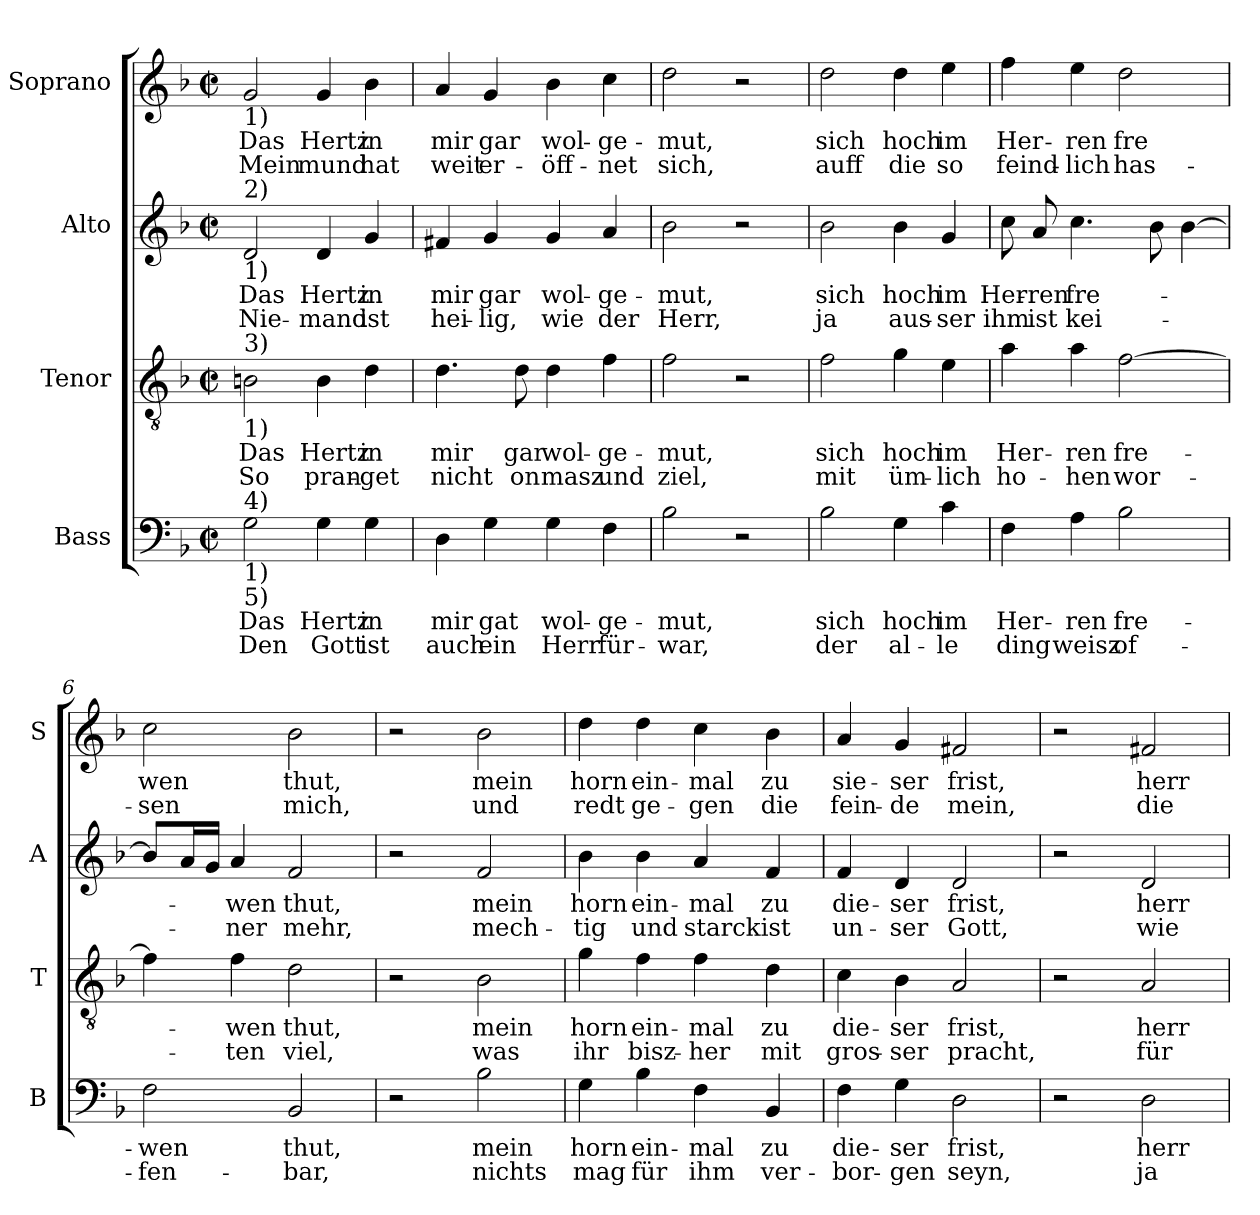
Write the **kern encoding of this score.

**kern	**text	**text	**kern	**text	**text	**kern	**text	**text	**kern	**text	**text
*part4	*part4	*part4	*part3	*part3	*part3	*part2	*part2	*part2	*part1	*part1	*part1
*staff4	*staff4	*staff4	*staff3	*staff3	*staff3	*staff2	*staff2	*staff2	*staff1	*staff1	*staff1
*I"Bass	*	*	*I"Tenor	*	*	*I"Alto	*	*	*I"Soprano	*	*
*I'B	*	*	*I'T	*	*	*I'A	*	*	*I'S	*	*
*clefF4	*	*	*clefGv2	*	*	*clefG2	*	*	*clefG2	*	*
*k[b-]	*	*	*k[b-]	*	*	*k[b-]	*	*	*k[b-]	*	*
*F:	*	*	*F:	*	*	*F:	*	*	*F:	*	*
*M2/2	*	*	*M2/2	*	*	*M2/2	*	*	*M2/2	*	*
*met(c|)	*	*	*met(c|)	*	*	*met(c|)	*	*	*met(c|)	*	*
=1	=1	=1	=1	=1	=1	=1	=1	=1	=1	=1	=1
!	!	!	!	!	!	!	!	!	!LO:TX:b:t=1)	!	!
!	!	!	!	!	!	!LO:TX:a:t=2)	!	!	!	!	!
!	!	!	!	!	!	!LO:TX:b:t=1)	!	!	!	!	!
!	!	!	!LO:TX:a:t=3)	!	!	!	!	!	!	!	!
!	!	!	!LO:TX:b:t=1)	!	!	!	!	!	!	!	!
!LO:TX:a:t=4)	!	!	!	!	!	!	!	!	!	!	!
!LO:TX:b:t=1)	!	!	!	!	!	!	!	!	!	!	!
!LO:TX:b:t=5)	!	!	!	!	!	!	!	!	!	!	!
!	!LO:LY:b	!LO:LY:b	!	!LO:LY:b	!LO:LY:b	!	!LO:LY:b	!LO:LY:b	!	!LO:LY:b	!LO:LY:b
2G\	Das	Den	2Bn\	Das	So	2d/	Das	Nie-	2g/	Das	Mein
!	!LO:LY:b	!LO:LY:b	!	!LO:LY:b	!LO:LY:b	!	!LO:LY:b	!LO:LY:b	!	!LO:LY:b	!LO:LY:b
4G\	Hertz	Gott	4B\	Hertz	pran-	4d/	Hertz	-mand	4g/	Hertz	mund
!	!LO:LY:b	!LO:LY:b	!	!LO:LY:b	!LO:LY:b	!	!LO:LY:b	!LO:LY:b	!	!LO:LY:b	!LO:LY:b
4G\	in	ist	4d\	in	-get	4g/	in	ist	4b-\	in	hat
=2	=2	=2	=2	=2	=2	=2	=2	=2	=2	=2	=2
!	!LO:LY:b	!LO:LY:b	!	!LO:LY:b	!LO:LY:b	!	!LO:LY:b	!LO:LY:b	!	!LO:LY:b	!LO:LY:b
4D\	mir	auch	4.d\	mir	nicht	4f#X/	mir	hei-	4a/	mir	weit
!	!LO:LY:b	!LO:LY:b	!	!	!	!	!LO:LY:b	!LO:LY:b	!	!LO:LY:b	!LO:LY:b
4G\	gat	ein	.	.	.	4g/	gar	-lig,	4g/	gar	er-
!	!	!	!	!LO:LY:b	!LO:LY:b	!	!	!	!	!	!
.	.	.	8d\	gar	on	.	.	.	.	.	.
!	!LO:LY:b	!LO:LY:b	!	!LO:LY:b	!LO:LY:b	!	!LO:LY:b	!LO:LY:b	!	!LO:LY:b	!LO:LY:b
4G\	wol-	Herr	4d\	wol-	masz	4g/	wol-	wie	4b-\	wol-	-öff-
!	!LO:LY:b	!LO:LY:b	!	!LO:LY:b	!LO:LY:b	!	!LO:LY:b	!LO:LY:b	!	!LO:LY:b	!LO:LY:b
4F\	-ge-	für-	4f\	-ge-	und	4a/	-ge-	der	4cc\	-ge-	-net
=3	=3	=3	=3	=3	=3	=3	=3	=3	=3	=3	=3
!	!LO:LY:b	!LO:LY:b	!	!LO:LY:b	!LO:LY:b	!	!LO:LY:b	!LO:LY:b	!	!LO:LY:b	!LO:LY:b
2B-\	-mut,	-war,	2f\	-mut,	ziel,	2b-\	-mut,	Herr,	2dd\	-mut,	sich,
2r	.	.	2r	.	.	2r	.	.	2r	.	.
=4	=4	=4	=4	=4	=4	=4	=4	=4	=4	=4	=4
!	!LO:LY:b	!LO:LY:b	!	!LO:LY:b	!LO:LY:b	!	!LO:LY:b	!LO:LY:b	!	!LO:LY:b	!LO:LY:b
2B-\	sich	der	2f\	sich	mit	2b-\	sich	ja	2dd\	sich	auff
!	!LO:LY:b	!LO:LY:b	!	!LO:LY:b	!LO:LY:b	!	!LO:LY:b	!LO:LY:b	!	!LO:LY:b	!LO:LY:b
4G\	hoch	al-	4g\	hoch	üm-	4b-\	hoch	aus-	4dd\	hoch	die
!	!LO:LY:b	!LO:LY:b	!	!LO:LY:b	!LO:LY:b	!	!LO:LY:b	!LO:LY:b	!	!LO:LY:b	!LO:LY:b
4c\	im	-le	4e\	im	-lich	4g/	im	-ser	4ee\	im	so
=5	=5	=5	=5	=5	=5	=5	=5	=5	=5	=5	=5
!	!LO:LY:b	!LO:LY:b	!	!LO:LY:b	!LO:LY:b	!	!LO:LY:b	!LO:LY:b	!	!LO:LY:b	!LO:LY:b
4F\	Her-	ding	4a\	Her-	ho-	8cc\	Her-	ihm	4ff\	Her-	feind-
!	!	!	!	!	!	!	!LO:LY:b	!LO:LY:b	!	!	!
.	.	.	.	.	.	8a/	-ren	ist	.	.	.
!	!LO:LY:b	!LO:LY:b	!	!LO:LY:b	!LO:LY:b	!	!LO:LY:b	!LO:LY:b	!	!LO:LY:b	!LO:LY:b
4A\	-ren	weisz	4a\	-ren	-hen	4.cc\	fre-	kei-	4ee\	-ren	-lich
!	!LO:LY:b	!LO:LY:b	!	!LO:LY:b	!LO:LY:b	!	!	!	!	!LO:LY:b	!LO:LY:b
2B-\	fre-	of-	[2f\	fre-	wor-	.	.	.	2dd\	fre	has-
.	.	.	.	.	.	8b-\	.	.	.	.	.
.	.	.	.	.	.	[4b-\	.	.	.	.	.
!!LO:LB:g=z
=6	=6	=6	=6	=6	=6	=6	=6	=6	=6	=6	=6
!	!LO:LY:b	!LO:LY:b	!	!	!	!	!	!	!	!LO:LY:b	!LO:LY:b
2F\	-wen	-fen-	4f\]	.	.	8b-/L]	.	.	2cc\	wen	-sen
.	.	.	.	.	.	16a/L	.	.	.	.	.
.	.	.	.	.	.	16g/JJ	.	.	.	.	.
!	!	!	!	!LO:LY:b	!LO:LY:b	!	!LO:LY:b	!LO:LY:b	!	!	!
.	.	.	4f\	-wen	-ten	4a/	-wen	-ner	.	.	.
!	!LO:LY:b	!LO:LY:b	!	!LO:LY:b	!LO:LY:b	!	!LO:LY:b	!LO:LY:b	!	!LO:LY:b	!LO:LY:b
2BB-/	thut,	-bar,	2d\	thut,	viel,	2f/	thut,	mehr,	2b-\	thut,	mich,
=7	=7	=7	=7	=7	=7	=7	=7	=7	=7	=7	=7
2r	.	.	2r	.	.	2r	.	.	2r	.	.
!	!LO:LY:b	!LO:LY:b	!	!LO:LY:b	!LO:LY:b	!	!LO:LY:b	!LO:LY:b	!	!LO:LY:b	!LO:LY:b
2B-\	mein	nichts	2B-\	mein	was	2f/	mein	mech-	2b-\	mein	und
=8	=8	=8	=8	=8	=8	=8	=8	=8	=8	=8	=8
!	!LO:LY:b	!LO:LY:b	!	!LO:LY:b	!LO:LY:b	!	!LO:LY:b	!LO:LY:b	!	!LO:LY:b	!LO:LY:b
4G\	horn	mag	4g\	horn	ihr	4b-\	horn	-tig	4dd\	horn	redt
!	!LO:LY:b	!LO:LY:b	!	!LO:LY:b	!LO:LY:b	!	!LO:LY:b	!LO:LY:b	!	!LO:LY:b	!LO:LY:b
4B-\	ein-	für	4f\	ein-	bisz-	4b-\	ein-	und	4dd\	ein-	ge-
!	!LO:LY:b	!LO:LY:b	!	!LO:LY:b	!LO:LY:b	!	!LO:LY:b	!LO:LY:b	!	!LO:LY:b	!LO:LY:b
4F\	-mal	ihm	4f\	-mal	-her	4a/	-mal	starck	4cc\	-mal	-gen
!	!LO:LY:b	!LO:LY:b	!	!LO:LY:b	!LO:LY:b	!	!LO:LY:b	!LO:LY:b	!	!LO:LY:b	!LO:LY:b
4BB-/	zu	ver-	4d\	zu	mit	4f/	zu	ist	4b-\	zu	die
=9	=9	=9	=9	=9	=9	=9	=9	=9	=9	=9	=9
!	!LO:LY:b	!LO:LY:b	!	!LO:LY:b	!LO:LY:b	!	!LO:LY:b	!LO:LY:b	!	!LO:LY:b	!LO:LY:b
4F\	die-	-bor-	4c\	die-	gros-	4f/	die-	un-	4a/	sie-	fein-
!	!LO:LY:b	!LO:LY:b	!	!LO:LY:b	!LO:LY:b	!	!LO:LY:b	!LO:LY:b	!	!LO:LY:b	!LO:LY:b
4G\	-ser	-gen	4B-\	-ser	-ser	4d/	-ser	-ser	4g/	-ser	-de
!	!LO:LY:b	!LO:LY:b	!	!LO:LY:b	!LO:LY:b	!	!LO:LY:b	!LO:LY:b	!	!LO:LY:b	!LO:LY:b
2D\	frist,	seyn,	2A/	frist,	pracht,	2d/	frist,	Gott,	2f#X/	frist,	mein,
=10	=10	=10	=10	=10	=10	=10	=10	=10	=10	=10	=10
2r	.	.	2r	.	.	2r	.	.	2r	.	.
!	!LO:LY:b	!LO:LY:b	!	!LO:LY:b	!LO:LY:b	!	!LO:LY:b	!LO:LY:b	!	!LO:LY:b	!LO:LY:b
2D\	herr-	ja	2A/	herr-	für	2d/	herr-	wie	2f#X/	herr-	die
=	=	=	=	=	=	=	=	=	=	=	=
*-	*-	*-	*-	*-	*-	*-	*-	*-	*-	*-	*-
